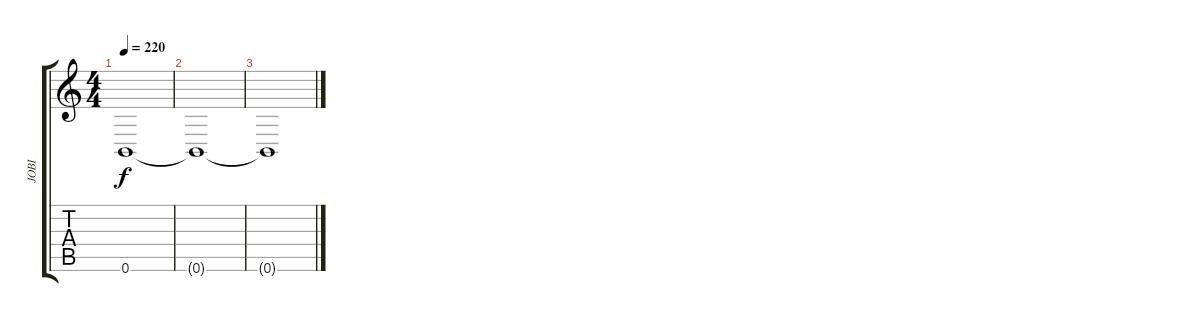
\track ("JOBI" "JOBI") {instrument distortionguitar}
\staff {score tabs}
\tuning (Db4 Ab3 E3 B2 Gb2 B1) {hide}
\ts (4 4)
\tempo 220
\clef g2
\ks c
0.6{t}.1{dy f} |
0.6{t}.1 |
0.6{t}.1
